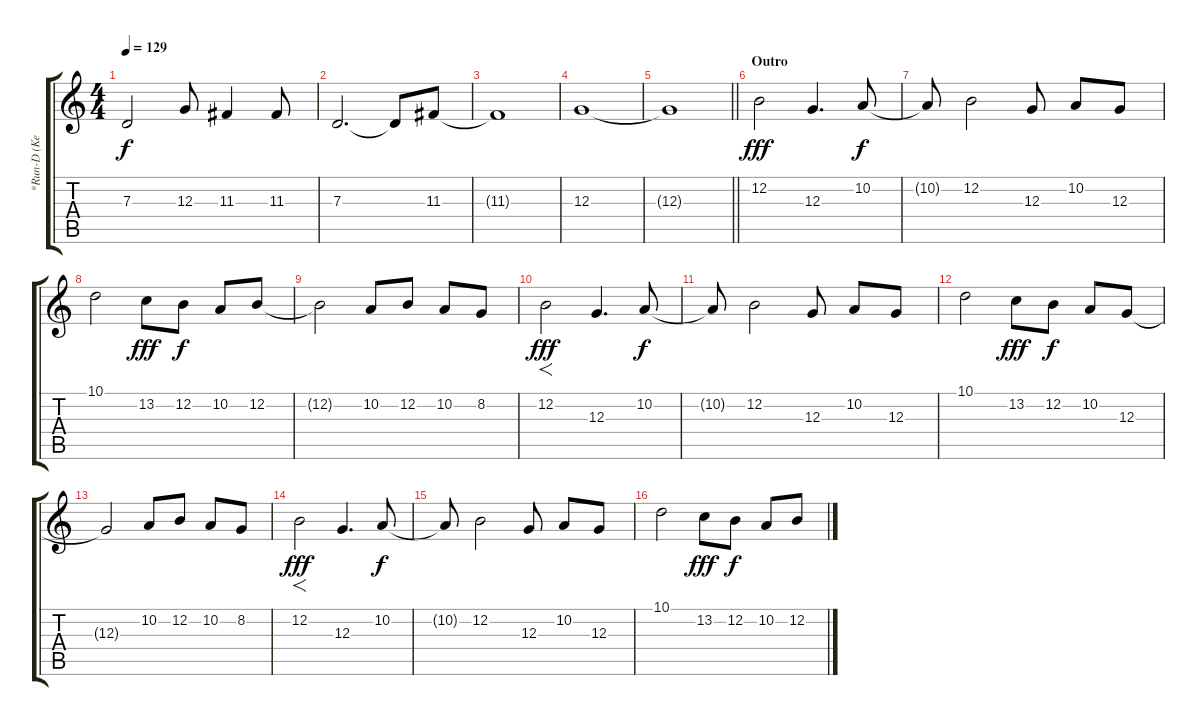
\track ("*Run-D (Keyboard 2)" "*Run-D (Ke") {instrument lead2sawtooth}
\staff {score tabs}
\tuning (E4 B3 G3 D3 A2 E2) {hide}
\ts (4 4)
\tempo 129
\clef g2
\ks c
7.3{t}.2{dy f} 12.3.8 11.3.4 11.3.8 |
7.3.2{d} 7.3{t}.8 11.3.8 |
11.3{t}.1 |
12.3.1 |
\barLineRight lightlight
12.3{t}.1{volume 0} |
\section ("" "Outro")
12.2.2{dy fff volume 10 instrument lead2sawtooth} 12.3.4{d} 10.2.8{dy f} |
10.2{t}.8 12.2.2 12.3.8 10.2.8 12.3.8 |
10.1.2 13.2.8{dy fff} 12.2.8{dy f} 10.2.8 12.2.8 |
12.2{t}.2 10.2.8{volume 7} 12.2.8 10.2.8 8.2.8 |
12.2.2{f dy fff volume 10} 12.3.4{d} 10.2.8{dy f} |
10.2{t}.8 12.2.2 12.3.8 10.2.8 12.3.8 |
10.1.2 13.2.8{dy fff} 12.2.8{dy f} 10.2.8 12.3.8 |
12.3{t}.2 10.2.8{volume 7} 12.2.8 10.2.8 8.2.8 |
12.2.2{f dy fff volume 10} 12.3.4{d} 10.2.8{dy f} |
10.2{t}.8 12.2.2 12.3.8 10.2.8 12.3.8 |
10.1.2 13.2.8{dy fff} 12.2.8{dy f} 10.2.8 12.2.8
